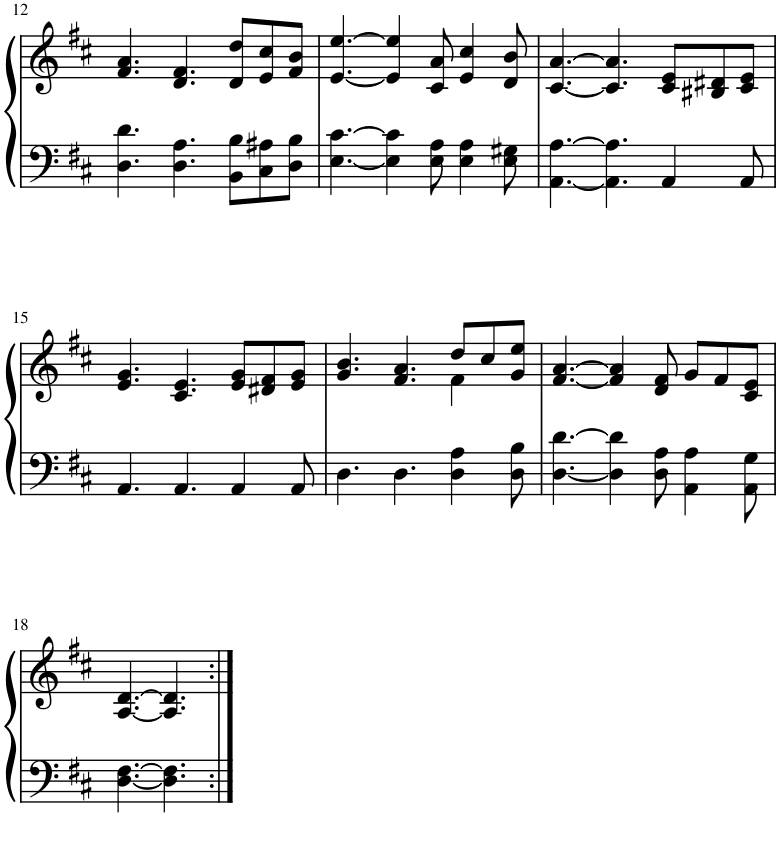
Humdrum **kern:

**kern	**kern
*part1	*part1
*staff2	*staff1
*I"Piano	*
*I'Pno.	*
!!LO:PB:g=z
*clefF4	*clefG2
*k[f#c#]	*k[f#c#]
*M9/8	*M9/8
=12	=12
4.D\ 4.d\	4.f#/ 4.a/
4.D\ 4.A\	4.d/ 4.f#/
8BB\ 8B\L	8d/ 8dd/L
8C#\ 8A#X\	8e/ 8cc#/
8D\ 8B\J	8f#/ 8b/J
=13	=13
[4.E\ [4.c#\	[4.e/ [4.ee/
4E\] 4c#\]	4e/] 4ee/]
8E\ 8A\	8c#/ 8a/
4E\ 4A\	4e/ 4cc#/
8E\ 8G#X\	8d/ 8b/
=14	=14
[4.AA\ [4.A\	[4.c#/ [4.a/
4.AA\] 4.A\]	4.c#/] 4.a/]
4AA/	8c#/ 8e/L
.	8B#X/ 8d#X/
8AA/	8c#/ 8e/J
!!LO:LB:g=z
=15	=15
4.AA/	4.e/ 4.g/
4.AA/	4.c#/ 4.e/
4AA/	8e/ 8g/L
.	8d#X/ 8f#/
8AA/	8e/ 8g/J
=16	=16
*	*^
4.D\	4.g/ 4.b/	2.ryy
4.D\	4.f#/ 4.a/	.
4D\ 4A\	8dd/L	4f#\
.	8cc#/	.
8D\ 8B\	8g/ 8ee/J	8ryy
*	*v	*v
=17	=17
[4.D\ [4.d\	[4.f#/ [4.a/
4D\] 4d\]	4f#/] 4a/]
8D\ 8A\	8d/ 8f#/
4AA\ 4A\	8g/L
.	8f#/
8AA\ 8G\	8c#/ 8e/J
!!LO:LB:g=z
=18	=18
[4.D\ [4.F#\	[4.A/ [4.d/
4.D\] 4.F#\]	4.A/] 4.d/]
=:|!	=:|!
*-	*-
